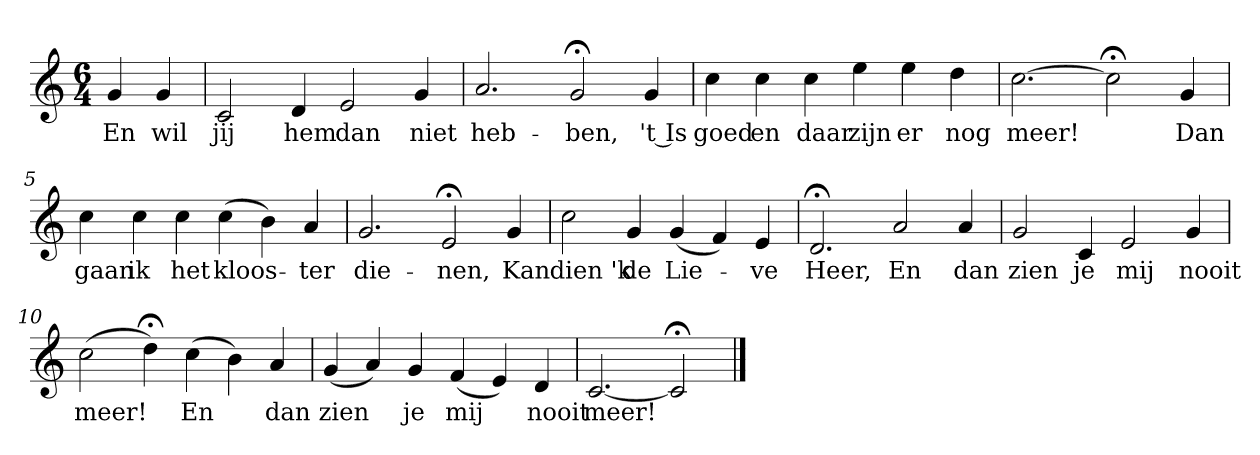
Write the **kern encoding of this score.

**kern	**text
*part1	*part1
*staff1	*staff1
*k[]	*
*C:	*
*M6/4	*
*MM120	*
=	=
4g	En
4g	wil
=1	=1
2c	jij
4d	hem
2e	dan
4g	niet
=2	=2
2.a	heb-
2g;<	-ben,
4g	't Is
=3	=3
4cc	goed
4cc	en
4cc	daar
4ee	zijn
4ee	er
4dd	nog
=4	=4
[2.cc	meer!
2cc;<]	.
4g	Dan
=5	=5
4cc	gaan
4cc	ik
4cc	het
(4cc	kloos-
4b)	.
4a	-ter
=6	=6
2.g	die-
2e;<	-nen,
4g	Kan
=7	=7
2cc	dien 'k
4g	de
(4g	Lie-
4f)	.
4e	-ve
=8	=8
2.d;<	Heer,
2a	En
4a	dan
=9	=9
2g	zien
4c	je
2e	mij
4g	nooit
=10	=10
(2cc	meer!
4dd;<)	.
(4cc	En
4b)	.
4a	dan
=11	=11
(4g	zien
4a)	.
4g	je
(4f	mij
4e)	.
4d	nooit
=12	=12
[2.c	meer!
2c;<]	.
==	==
*-	*-
